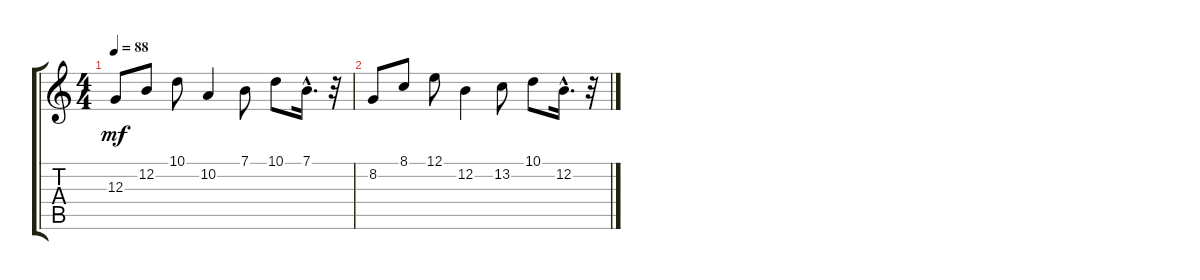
\track "" {instrument stringensemble2}
\staff {score tabs}
\tuning (E4 B3 G3 D3 A2 E2) {hide}
\ts (4 4)
\tempo 88
\clef g2
\ks c
12.3.8{dy mf} 12.2.8 10.1.8 10.2.4 7.1.8 10.1.8 7.1{hac}.16{d} r.32 |
8.2.8 8.1.8 12.1.8 12.2.4 13.2.8 10.1.8 12.2{hac}.16{d} r.32
